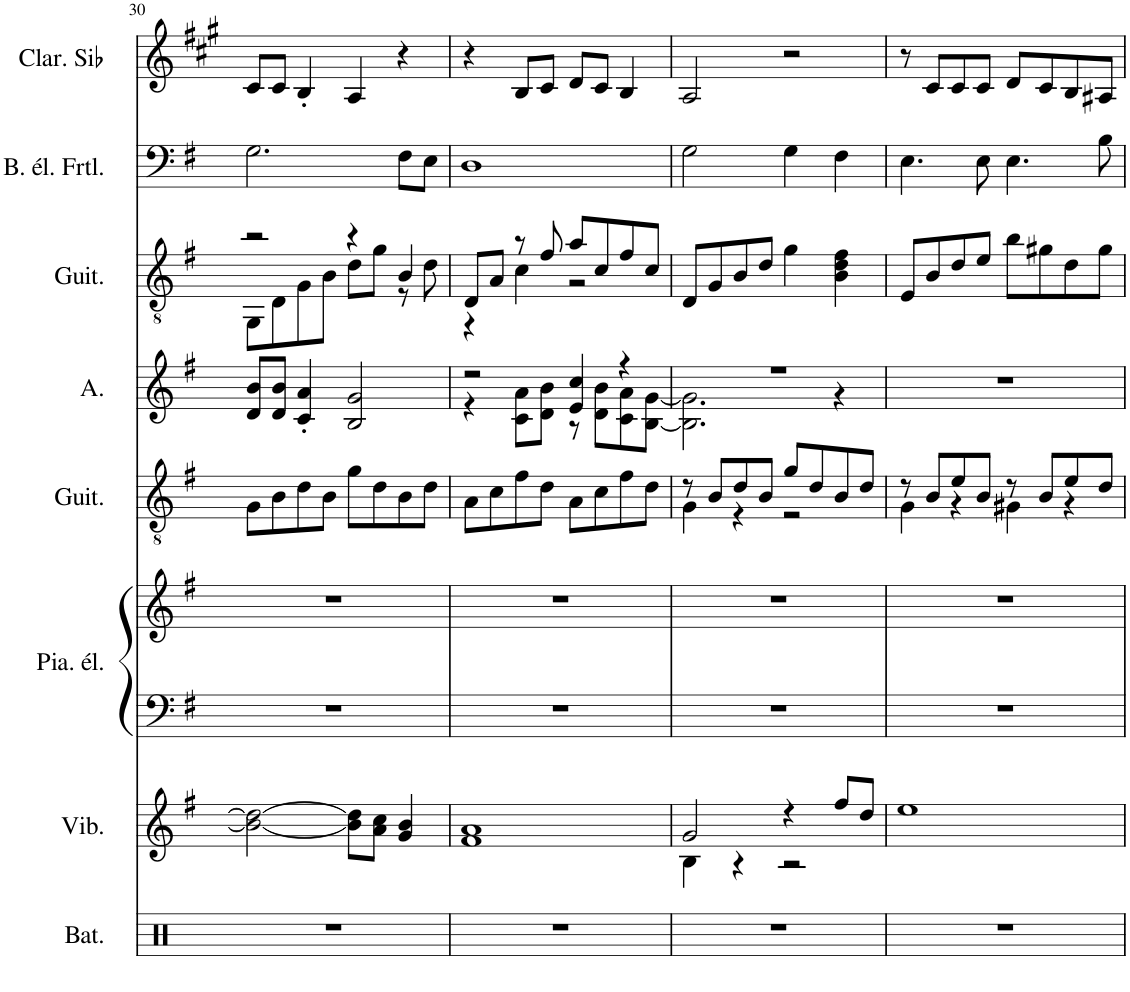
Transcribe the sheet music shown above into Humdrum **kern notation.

**kern	**kern	**kern	**kern	**kern	**kern	**kern	**kern	**kern
*part8	*part7	*part6	*part6	*part5	*part4	*part3	*part2	*part1
*staff9	*staff8	*staff7	*staff6	*staff5	*staff4	*staff3	*staff2	*staff1
*I"Batterie, Drums	*I"Vibraphone, Vibraphone	*I"Piano électrique, Electric Piano 1	*	*I"Guitare acoustique, Acoustic Guitar (steel)	*I"Alto, Choir Aahs	*I"Guitare classique, Acoustic Guitar (nylon)	*I"Basse électrique fretless, Fretless Bass	*I"Clarinette en Sib
*I'Bat.	*I'Vib.	*I'Pia. él.	*	*I'Guit.	*I'A.	*I'Guit.	*I'B. él. Frtl.	*I'Clar. Sib
!!LO:PB:g=z
*clefX	*clefG2	*clefF4	*clefG2	*clefGv2	*clefG2	*clefGv2	*clefF4	*clefG2
*	*	*	*	*	*	*	*Trd7c12	*Trd1c2
*k[]	*k[f#]	*k[f#]	*k[f#]	*k[f#]	*k[f#]	*k[f#]	*k[f#]	*k[f#c#g#]
*M4/4	*M4/4	*M4/4	*M4/4	*M4/4	*M4/4	*M4/4	*M4/4	*M4/4
=30	=30	=30	=30	=30	=30	=30	=30	=30
*	*	*	*	*	*	*^	*	*
1r	2b\_ 2dd\_	1r	1r	8G\L	8d/ 8b/L	2r	8GG\L	2.G\	8c#/L
.	.	.	.	8B\	8d/ 8b/J	.	8D\	.	8c#/J
.	.	.	.	8d\	4c/' 4a/'	.	8G\	.	4B'/
.	.	.	.	8B\J	.	.	8B\J	.	.
.	8b\] 8dd\]L	.	.	8g\L	2B/ 2g/	4r	8d\L	.	4A/
.	8a\ 8cc\J	.	.	8d\	.	.	8g\J	.	.
.	4g/ 4b/	.	.	8B\	.	4B/	8r	8F#\L	4r
.	.	.	.	8d\J	.	.	8d\	8E\J	.
=31	=31	=31	=31	=31	=31	=31	=31	=31	=31
*	*	*	*	*	*^	*	*	*	*
1r	1f# 1a	1r	1r	8A\L	2r	4r	8D/L	4r	1D	4r
.	.	.	.	8c\	.	.	8A/J	.	.	.
.	.	.	.	8f#\	.	8c\ 8a\L	8r	4c\	.	8B/L
.	.	.	.	8d\J	.	8d\ 8b\J	8f#/	.	.	8c#/J
.	.	.	.	8A\L	4e/ 4cc/	8r	8a/L	2r	.	8d/L
.	.	.	.	8c\	.	8d\ 8b\L	8c/	.	.	8c#/J
.	.	.	.	8f#\	4r	8c\ 8a\	8f#/	.	.	4B/
.	.	.	.	8d\J	.	[8B\ [8g\J	8c/J	.	.	.
*	*	*	*	*	*	*	*v	*v	*	*
=32	=32	=32	=32	=32	=32	=32	=32	=32	=32
*	*^	*	*	*^	*	*	*	*	*
1r	2g/	4B\	1r	1r	8r	4G\	1r	2.B\] 2.g\]	8D/L	2G\	2A/
.	.	.	.	.	8B/L	.	.	.	8G/	.	.
.	.	4r	.	.	8d/	4r	.	.	8B/	.	.
.	.	.	.	.	8B/J	.	.	.	8d/J	.	.
.	4r	2r	.	.	8g/L	2r	.	.	4g\	4G\	2r
.	.	.	.	.	8d/	.	.	.	.	.	.
.	8ff#/L	.	.	.	8B/	.	.	4r	4B\ 4d\ 4f#\	4F#\	.
.	8dd/J	.	.	.	8d/J	.	.	.	.	.	.
*	*v	*v	*	*	*	*	*v	*v	*	*	*
=33	=33	=33	=33	=33	=33	=33	=33	=33	=33
1r	1ee	1r	1r	8r	4G\	1r	8E/L	4.E\	8r
.	.	.	.	8B/L	.	.	8B/	.	8c#/L
.	.	.	.	8e/	4r	.	8d/	.	8c#/
.	.	.	.	8B/J	.	.	8e/J	8E\	8c#/J
.	.	.	.	8r	4G#X\	.	8b\L	4.E\	8d/L
.	.	.	.	8B/L	.	.	8g#X\	.	8c#/
.	.	.	.	8e/	4r	.	8d\	.	8B/
.	.	.	.	8d/J	.	.	8g#\J	8B\	8A#X/J
*	*	*	*	*v	*v	*	*	*	*
=	=	=	=	=	=	=	=	=
*-	*-	*-	*-	*-	*-	*-	*-	*-
